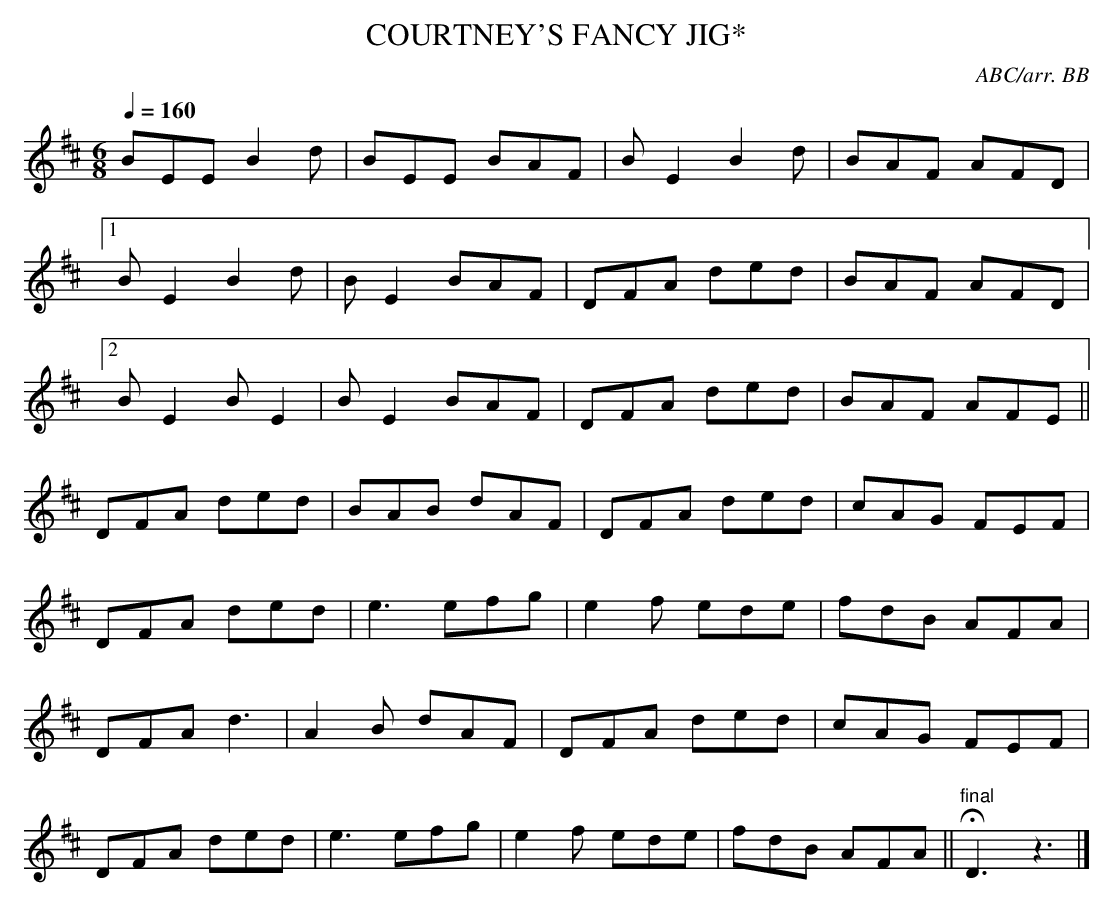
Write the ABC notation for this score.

X:1
T:COURTNEY'S FANCY JIG*
C:ABC/arr. BB
(O'Neill's DMI #71). I think it's different enough to justify
the slight renaming.
M:6/8
L:1/8
Q:1/4=160
K:D
BEE B2d|BEE BAF|BE2 B2d|BAF AFD|
[1 BE2 B2d|BE2 BAF|DFA ded|BAF AFD|
[2 BE2 BE2|BE2 BAF|DFA ded|BAF AFE||
DFA ded|BAB dAF|DFA ded|cAG FEF|
DFA ded|e3 efg|e2f ede|fdB AFA|
DFA d3|A2B dAF|DFA ded|cAG FEF|
DFA ded|e3 efg|e2f ede|fdB AFA||"final" HD3z3|]
